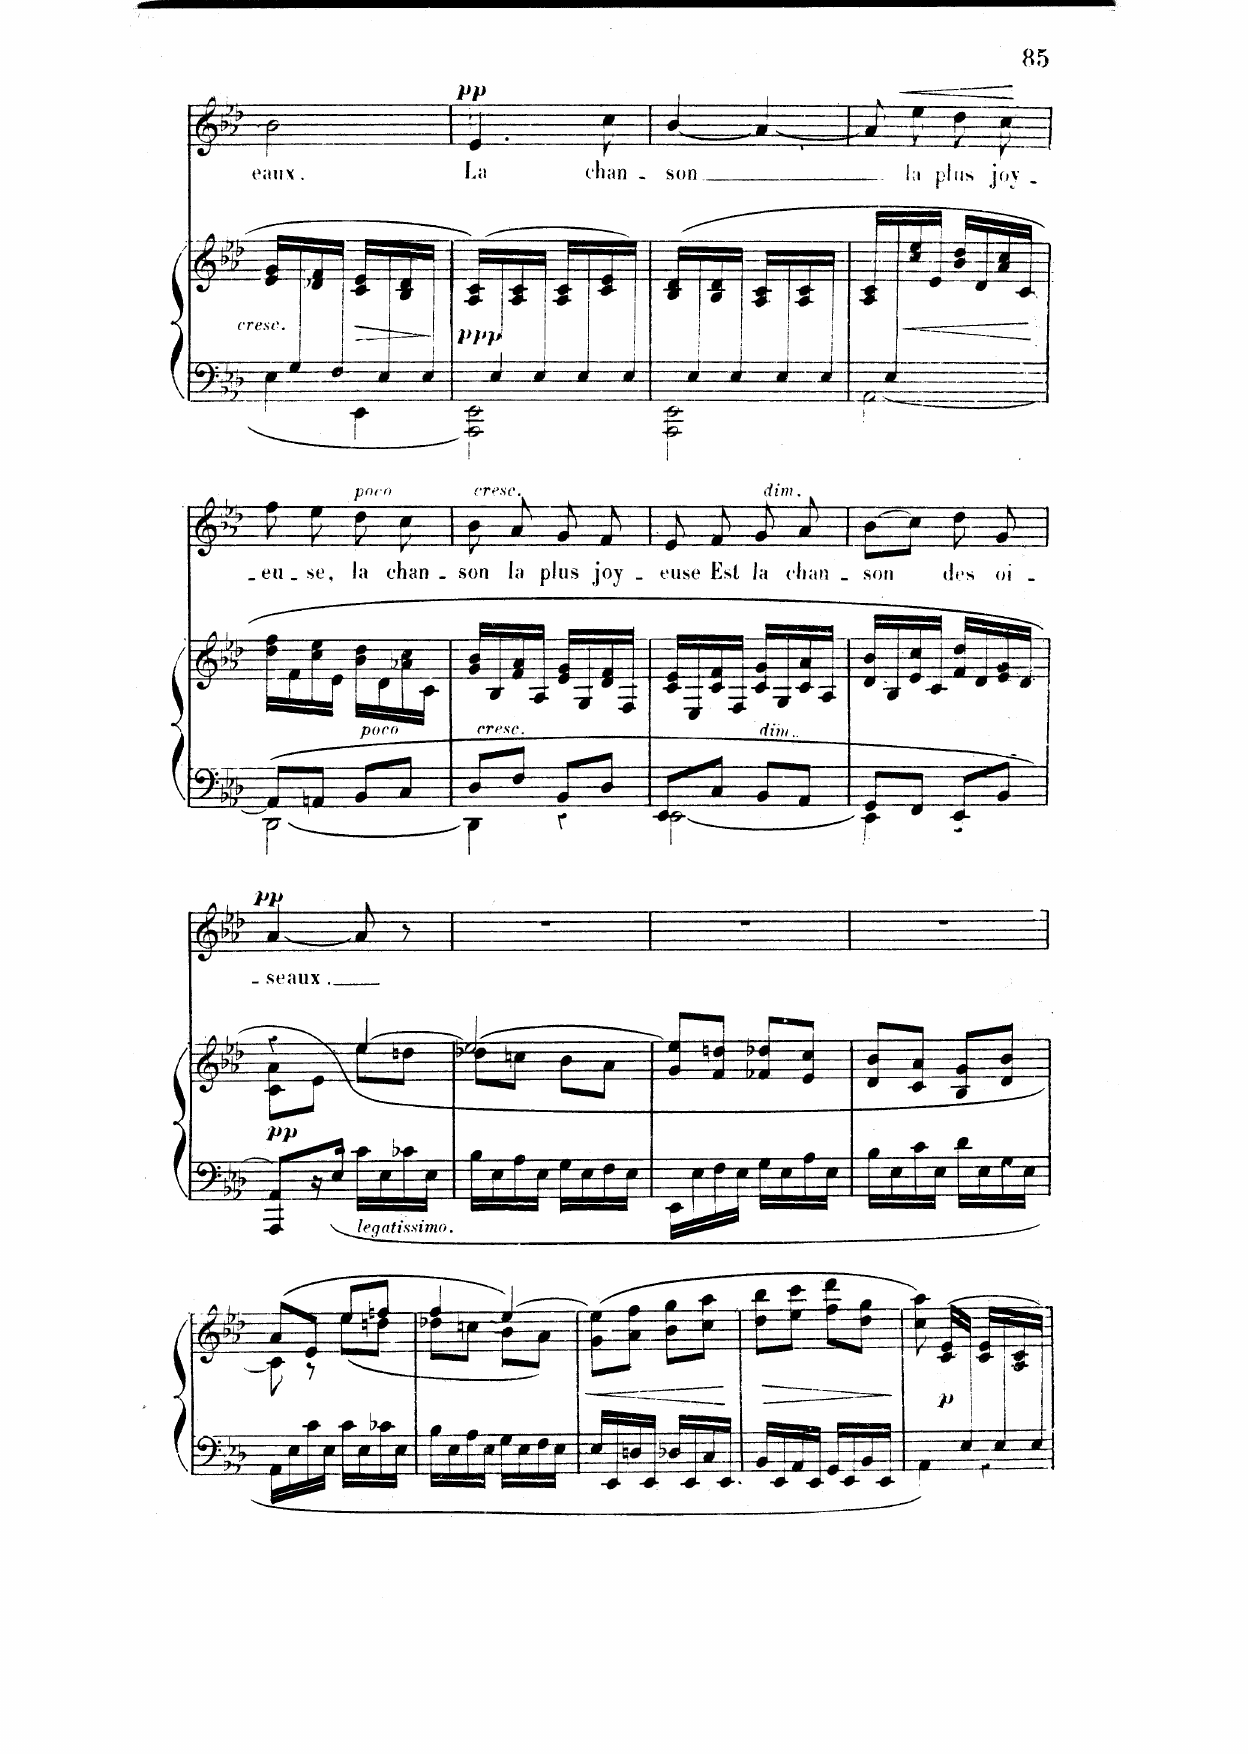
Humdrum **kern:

**kern	**kern	**dynam	**kern	**text	**dynam
*part2	*part2	*part2	*part1	*part1	*part1
*staff3	*staff2	*staff2/3	*staff1	*staff1	*staff1
*I"Piano	*	*	*I"Chant Voice	*	*
*I'Pno	*	*	*	*	*
*clefF4	*clefG2	*	*clefG2	*	*
*k[b-e-a-d-]	*k[b-e-a-d-]	*	*k[b-e-a-d-]	*	*
*M2/4	*M2/4	*	*M2/4	*	*
=81	=81	=81	=81	=81	=81
*^	*	*	*	*	*
16ryy	4E-\	16e-/ 16g/LL	.	2b-\	eaux.	.
16G/	.	16ryy	.	.	.	.
16ryy	.	16d-X/ 16f/	.	.	.	.
16F/JJ	.	16ryy	.	.	.	.
!	!	!	!LO:HP:b	!	!	!
16ryy	4EE-\	16c/ 16e-/LL	>	.	.	.
16E-/	.	16ryy	.	.	.	.
16ryy	.	16B-/ 16d-/	.	.	.	.
16E-/JJ	.	16ryy	.	.	.	.
*v	*v	*	*	*	*	*
.	.	]	.	.	.
=82	=82	=82	=82	=82	=82
*^	*	*	*	*	*
!	!	!	!LO:DY:b	!	!	!LO:DY:a
16ryy	2AAA-\ 2EE-\	(16A-/ 16c/LL	ppp	4.e-/	La	pp
16E-/	.	16ryy	.	.	.	.
16ryy	.	16A-/ 16c/	.	.	.	.
16E-/JJ	.	16ryy	.	.	.	.
16ryy	.	16A-/ 16c/LL	.	.	.	.
16E-/	.	16ryy	.	.	.	.
16ryy	.	16c/ 16e-/	.	8cc\	chan-	.
16E-/JJ)	.	16ryy	.	.	.	.
=83	=83	=83	=83	=83	=83	=83
16ryy	2AAA-\ 2EE-\	(16B-/ 16d-/LL	.	(<4b-\	-son	.
16E-/	.	16ryy	.	.	.	.
16ryy	.	16B-/ 16d-/	.	.	.	.
16E-/JJ	.	16ryy	.	.	.	.
16ryy	.	16A-/ 16c/LL	.	[4a-/)	.	.
16E-/	.	16ryy	.	.	.	.
16ryy	.	16A-/ 16c/	.	.	.	.
16E-/JJ	.	16ryy	.	.	.	.
=84	=84	=84	=84	=84	=84	=84
16ryy	[2AA-\	16A-/ 16c/LL	.	8a-/]	.	.
16E-/	.	16ryy	.	.	.	.
!	!	!	!LO:HP:b	!	!	!LO:HP:b
4.ryy	.	16cc/ 16ee-/	<	8ee-\	la	<
.	.	16e-/JJ	.	.	.	.
.	.	16b-/ 16dd-/LL	.	8dd-\	plus	.
.	.	16d-/	.	.	.	.
.	.	16a-/ 16cc/	.	8cc\	joy-	.
.	.	16c/JJ	.	.	.	.
*v	*v	*	*	*	*	*
.	.	[	.	.	[
=85	=85	=85	=85	=85	=85
*^	*	*	*	*	*
8AA-/L]	[2DD-\	16dd-\ 16ff\LL	.	8ff\	-- eu-	.
.	.	16f\	.	.	.	.
8AAn/J	.	16cc\ 16ee-\	.	8ee-\	-se,	.
.	.	16e-\JJ	.	.	.	.
!	!	!	!	!LO:TX:a:i:t=poco cresc.	!	!
!	!	!LO:TX:b:i:t=poco cresc.	!	!	!	!
8BB-/L	.	16b-\ 16dd-\LL	.	8dd-\	la	.
.	.	16d-\	.	.	.	.
8C/J	.	16a-X\ 16cc\	.	8cc\	chan-	.
.	.	16c\JJ	.	.	.	.
=86	=86	=86	=86	=86	=86	=86
8D-/L	4DD-\]	16g/ 16b-/LL	.	8b-\	-son	.
.	.	16B-/	.	.	.	.
8F/J	.	16f/ 16a-/	.	8a-/	la	.
.	.	16A-/JJ	.	.	.	.
8BB-/L	4r	16e-/ 16g/LL	.	8g/	plus	.
.	.	16G/	.	.	.	.
8D-/J	.	16d-/ 16f/	.	8f/	joy-	.
.	.	16F/JJ	.	.	.	.
=87	=87	=87	=87	=87	=87	=87
8EE-/L	[2EE-\	16c/ 16e-/LL	.	8e-/	-euse	.
.	.	16E-/	.	.	.	.
8C/J	.	16c/ 16f/	.	8f/	Est	.
.	.	16F/JJ	.	.	.	.
!	!	!	!	!LO:TX:a:i:t=dim.	!	!
!	!	!LO:TX:b:i:t=dim.	!	!	!	!
8BB-/L	.	16c/ 16g/LL	.	8g/	la	.
.	.	16G/	.	.	.	.
8AA-/J	.	16c/ 16a-/	.	8a-/	chan-	.
.	.	16A-/JJ	.	.	.	.
=88	=88	=88	=88	=88	=88	=88
8GG/L	4EE-\]	16d-/ 16b-/LL	.	(8b-\L	-son	.
.	.	16B-/	.	.	.	.
8FF/J	.	16e-/ 16cc/	.	8cc\J)	.	.
.	.	16c/JJ	.	.	.	.
8EE-/L	4r	16f/ 16dd-/LL	.	8dd-\	des	.
.	.	16d-/	.	.	.	.
8BB-/J	.	16e-/ 16g/	.	8g/	oi-	.
.	.	16d-/JJ	.	.	.	.
*v	*v	*	*	*	*	*
=89	=89	=89	=89	=89	=89
*	*^	*	*	*	*
!	!	!	!LO:DY:b	!	!	!LO:DY:a
8AAA-/ 8AA-/L	4r	8c\ 8a-\L	pp	[4a-/	-- seaux.	pp
16r	.	8e-\J)	.	.	.	.
16E-/JJ	.	.	.	.	.	.
!LO:TX:b:i:t=legatissimo	!	!	!	!	!	!
16c\LL	[4ee-/	(8ee-\L	.	8a-/]	.	.
16E-\	.	.	.	.	.	.
16c-X\	.	8ddn\J	.	8r	.	.
16E-\JJ	.	.	.	.	.	.
=90	=90	=90	=90	=90	=90	=90
16B-\LL	2ee-/_	8dd-X\L	.	2r	.	.
16E-\	.	.	.	.	.	.
16A-\	.	8cc\J	.	.	.	.
16E-\JJ	.	.	.	.	.	.
16G\LL	.	8b-\L	.	.	.	.
16E-\	.	.	.	.	.	.
16F\	.	8a-\J	.	.	.	.
16E-\JJ	.	.	.	.	.	.
*	*v	*v	*	*	*	*
=91	=91	=91	=91	=91	=91
16EE-\LL	8g/ 8ee-/]L	.	2r	.	.
16E-\	.	.	.	.	.
16F\	8f/ 8ddn/J	.	.	.	.
16E-\JJ	.	.	.	.	.
16G\LL	8f-X/ 8dd-X/L	.	.	.	.
16E-\	.	.	.	.	.
16A-\	8e-/ 8cc/J	.	.	.	.
16E-\JJ	.	.	.	.	.
=92	=92	=92	=92	=92	=92
16B-\LL	8d-/ 8b-/L	.	2r	.	.
16E-\	.	.	.	.	.
16c\	8c/ 8a-/J	.	.	.	.
16E-\JJ	.	.	.	.	.
16d-\LL	8B-/ 8g/L	.	.	.	.
16E-\	.	.	.	.	.
16G\	8d-/ 8b-/J	.	.	.	.
16E-\JJ	.	.	.	.	.
=93	=93	=93	=93	=93	=93
*	*^	*	*	*	*
16AA-\LL	(8a-/L	8c\)	.	2r	.	.
16E-\	.	.	.	.	.	.
16c\	8e-/J	8r	.	.	.	.
16E-\JJ	.	.	.	.	.	.
16c\LL	8ee-/L	(8ee-\L	.	.	.	.
16E-\	.	.	.	.	.	.
16c-X\	8ffn/J	8ddn\J	.	.	.	.
16E-\JJ	.	.	.	.	.	.
=94	=94	=94	=94	=94	=94	=94
16B-\LL	4ff/	8dd-X\L	.	2r	.	.
16E-\	.	.	.	.	.	.
16A-\	.	8ccn\J	.	.	.	.
16E-\JJ	.	.	.	.	.	.
16G\LL	[4ee-/)	8b-\L	.	.	.	.
16E-\	.	.	.	.	.	.
16F\	.	8a-\J)	.	.	.	.
16E-\JJ	.	.	.	.	.	.
*	*v	*v	*	*	*	*
=95	=95	=95	=95	=95	=95
!	!	!LO:HP:b	!	!	!
16E-/LL	(8g\ 8ee-\]L	<	2r	.	.
16EE-/	.	.	.	.	.
16Dn/	8a-\ 8ff\J	.	.	.	.
16EE-/JJ	.	.	.	.	.
16D-X/LL	8b-\ 8gg\L	.	.	.	.
16EE-/	.	.	.	.	.
16C/	8cc\ 8aa-\J	.	.	.	.
16EE-/JJ	.	.	.	.	.
.	.	[	.	.	.
=96	=96	=96	=96	=96	=96
!	!	!LO:HP:b	!	!	!
16BB-/LL	8dd-\ 8bb-\L	>	2r	.	.
16EE-/	.	.	.	.	.
16AA-/	8ee-\ 8ccc\J	.	.	.	.
16EE-/JJ	.	.	.	.	.
16GG/LL	8ff\ 8ddd-\L	.	.	.	.
16EE-/	.	.	.	.	.
16BB-/	8dd-\ 8gg\J	.	.	.	.
16EE-/JJ	.	.	.	.	.
.	.	]	.	.	.
=97	=97	=97	=97	=97	=97
*^	*	*	*	*	*
8.ryy	4AA-\	8cc\ 8aa-\)	.	2r	.	.
!	!	!	!LO:DY:b	!	!	!
.	.	(16c/ 16e-/LL	p	.	.	.
16E-/JJ	.	16ryy	.	.	.	.
16ryy	4r	16c/ 16e-/LL	.	.	.	.
16E-/	.	16ryy	.	.	.	.
16ryy	.	16A-/ 16c/	.	.	.	.
16E-/JJ)	.	16ryy	.	.	.	.
*v	*v	*	*	*	*	*
=	=	=	=	=	=
*-	*-	*-	*-	*-	*-
